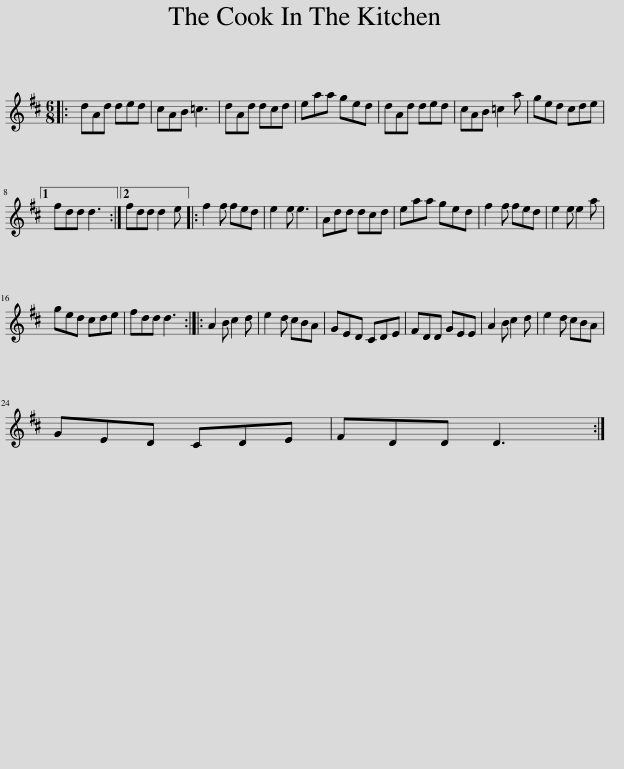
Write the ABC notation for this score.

X:1
L:1/8
M:6/8
I:linebreak $
K:D
V:1 treble
V:1
|: dAd ded | cAB =c3 | dAd dcd | eaa ged | dAd ded | %5
 cAB =c2 a | ged cde |1$ fdd d3 :|2 fdd d2 e |: f2 f fed | %10
 e2 e e3 | Add dcd | eaa ged | f2 f fed | e2 e e2 a |$ %15
 ged cde | fdd d3 :: A2 B c2 d | e2 d cBA | GED CDE | %20
 FDD GEE | A2 B c2 d | e2 d cBA |$ GED CDE | FDD D3 :| %25
